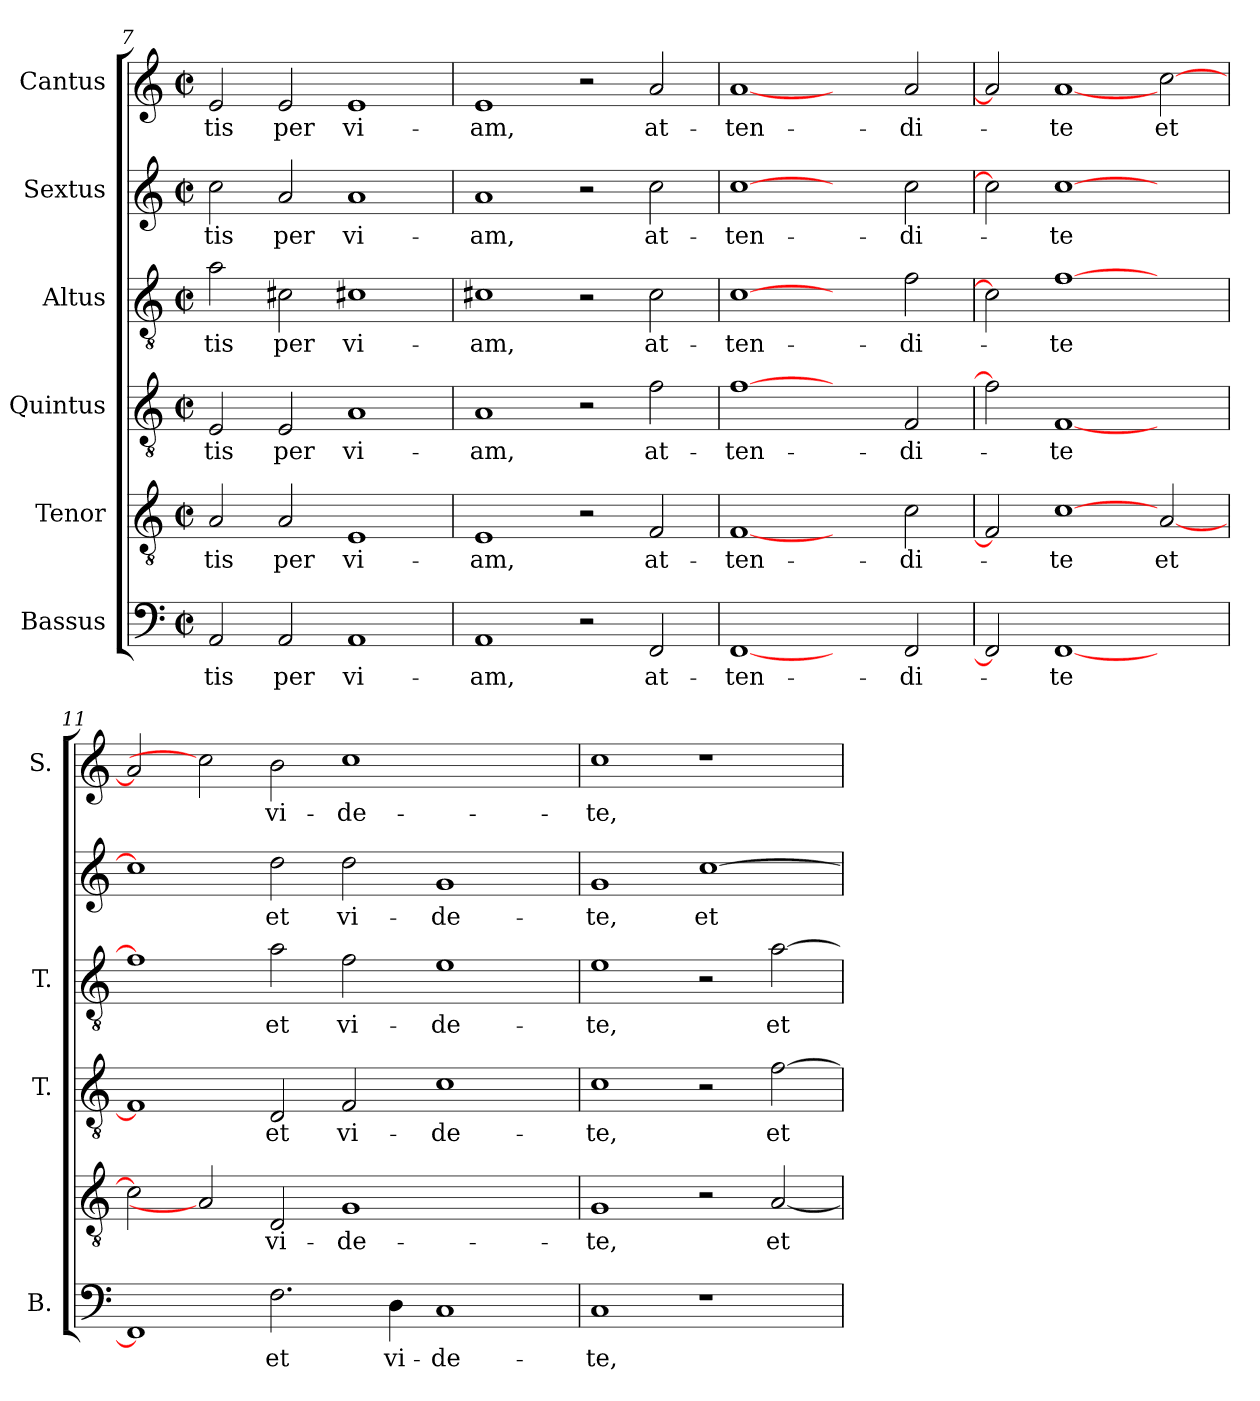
**kern	**text	**kern	**text	**kern	**text	**kern	**text	**kern	**text	**kern	**text
*part6	*part6	*part5	*part5	*part4	*part4	*part3	*part3	*part2	*part2	*part1	*part1
*staff6	*staff6	*staff5	*staff5	*staff4	*staff4	*staff3	*staff3	*staff2	*staff2	*staff1	*staff1
*I"Bassus	*	*I"Tenor	*	*I"Quintus	*	*I"Altus	*	*I"Sextus	*	*I"Cantus	*
*I'B.	*	*	*	*I'T.	*	*I'T.	*	*	*	*I'S.	*
*clefF4	*	*clefGv2	*	*clefGv2	*	*clefGv2	*	*clefG2	*	*clefG2	*
*k[]	*	*k[]	*	*k[]	*	*k[]	*	*k[]	*	*k[]	*
*C:	*	*C:	*	*C:	*	*C:	*	*C:	*	*C:	*
*M2/2	*	*M2/2	*	*M2/2	*	*M2/2	*	*M2/2	*	*M2/2	*
*met(c|)	*	*met(c|)	*	*met(c|)	*	*met(c|)	*	*met(c|)	*	*met(c|)	*
=7	=7	=7	=7	=7	=7	=7	=7	=7	=7	=7	=7
2AA/	-tis	2A/	-tis	2E/	-tis	2a\	-tis	2cc\	-tis	2e/	-tis
2AA/	per	2A/	per	2E/	per	2c#X\	per	2a/	per	2e/	per
1AA/	vi-	1E/	vi-	1A/	vi-	1c#X\	vi-	1a/	vi-	1e/	vi-
=8	=8	=8	=8	=8	=8	=8	=8	=8	=8	=8	=8
1AA/	-am,	1E/	-am,	1A/	-am,	1c#X\	-am,	1a/	-am,	1e/	-am,
2r	.	2r	.	2r	.	2r	.	2r	.	2r	.
2FF/	at-	2F/	at-	2f\	at-	2c#\	at-	2cc\	at-	2a/	at-
=9	=9	=9	=9	=9	=9	=9	=9	=9	=9	=9	=9
[1FF/	-ten-	[1F/	-ten-	[1f\	-ten-	[1c\	-ten-	[1cc\	-ten-	[1a/	-ten-
2ryy	.	2ryy	.	2ryy	.	2ryy	.	2ryy	.	2ryy	.
2FF/	-di-	2c\	-di-	2F/	-di-	2f\	-di-	2cc\	-di-	2a/	-di-
=10	=10	=10	=10	=10	=10	=10	=10	=10	=10	=10	=10
2FF/]	.	2F/]	.	2f\]	.	2c\]	.	2cc\]	.	2a/]	.
[1FF/	-te	[1c\	-te	[1F/	-te	[1f\	-te	[1cc\	-te	[1a/	-te
2ryy	.	[2A/	et	2ryy	.	2ryy	.	2ryy	.	[2cc\	et
=11	=11	=11	=11	=11	=11	=11	=11	=11	=11	=11	=11
1FF/]	.	2c\]	.	1F/]	.	1f\]	.	1cc\]	.	2a/]	.
.	.	2A/]	.	.	.	.	.	.	.	2cc\]	.
2.F\	et	2D/	vi-	2D/	et	2a\	et	2dd\	et	2b\	vi-
.	.	1G/	-de-	2F/	vi-	2f\	vi-	2dd\	vi-	1cc\	-de-
4D\	vi-	.	.	.	.	.	.	.	.	.	.
1C/	-de-	.	.	1c\	-de-	1e\	-de-	1g/	-de-	.	.
.	.	2ryy	.	.	.	.	.	.	.	2ryy	.
=12	=12	=12	=12	=12	=12	=12	=12	=12	=12	=12	=12
1C/	-te,	1G/	-te,	1c\	-te,	1e\	-te,	1g/	-te,	1cc\	-te,
1r	.	2r	.	2r	.	2r	.	[1cc\	et	1r	.
.	.	[2A/	et	[2f\	et	[2a\	et	.	.	.	.
=	=	=	=	=	=	=	=	=	=	=	=
*-	*-	*-	*-	*-	*-	*-	*-	*-	*-	*-	*-
